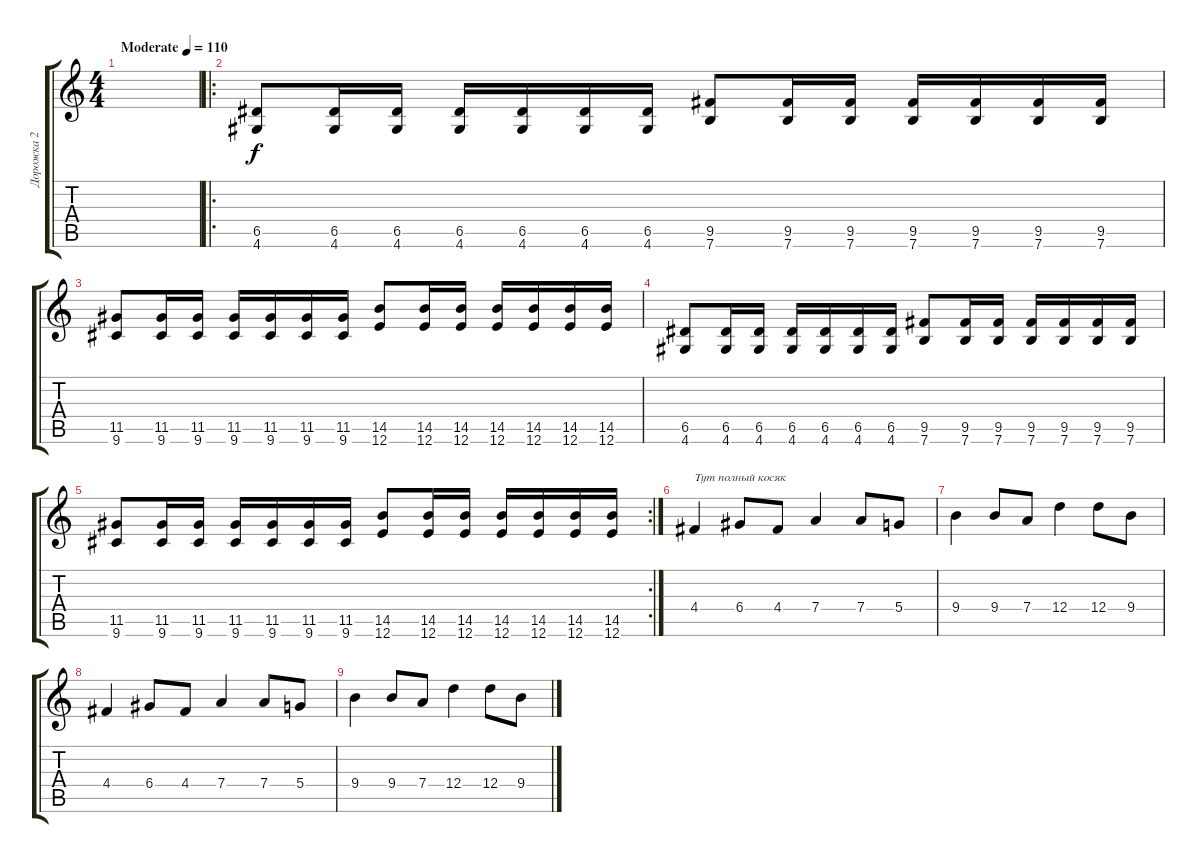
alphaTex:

\track ("Дорожка 2" "Дорожка 2") {instrument overdrivenguitar}
\staff {score tabs}
\tuning (E4 B3 G3 D3 A2 E2) {hide}
\ts (4 4)
\tempo (110 "Moderate")
\clef g2
\ks c
|
\ro
(6.5 4.6).8 (6.5 4.6).16 (6.5 4.6).16 (6.5 4.6).16 (6.5 4.6).16 (6.5 4.6).16 (6.5 4.6).16 (9.5 7.6).8 (9.5 7.6).16 (9.5 7.6).16 (9.5 7.6).16 (9.5 7.6).16 (9.5 7.6).16 (9.5 7.6).16 |
(11.5 9.6).8 (11.5 9.6).16 (11.5 9.6).16 (11.5 9.6).16 (11.5 9.6).16 (11.5 9.6).16 (11.5 9.6).16 (14.5 12.6).8 (14.5 12.6).16 (14.5 12.6).16 (14.5 12.6).16 (14.5 12.6).16 (14.5 12.6).16 (14.5 12.6).16 |
(6.5 4.6).8 (6.5 4.6).16 (6.5 4.6).16 (6.5 4.6).16 (6.5 4.6).16 (6.5 4.6).16 (6.5 4.6).16 (9.5 7.6).8 (9.5 7.6).16 (9.5 7.6).16 (9.5 7.6).16 (9.5 7.6).16 (9.5 7.6).16 (9.5 7.6).16 |
\rc 2
(11.5 9.6).8 (11.5 9.6).16 (11.5 9.6).16 (11.5 9.6).16 (11.5 9.6).16 (11.5 9.6).16 (11.5 9.6).16 (14.5 12.6).8 (14.5 12.6).16 (14.5 12.6).16 (14.5 12.6).16 (14.5 12.6).16 (14.5 12.6).16 (14.5 12.6).16 |
4.4.4{txt "Тут полный косяк"} 6.4.8 4.4.8 7.4.4 7.4.8 5.4.8 |
9.4.4 9.4.8 7.4.8 12.4.4 12.4.8 9.4.8 |
4.4.4 6.4.8 4.4.8 7.4.4 7.4.8 5.4.8 |
9.4.4 9.4.8 7.4.8 12.4.4 12.4.8 9.4.8
